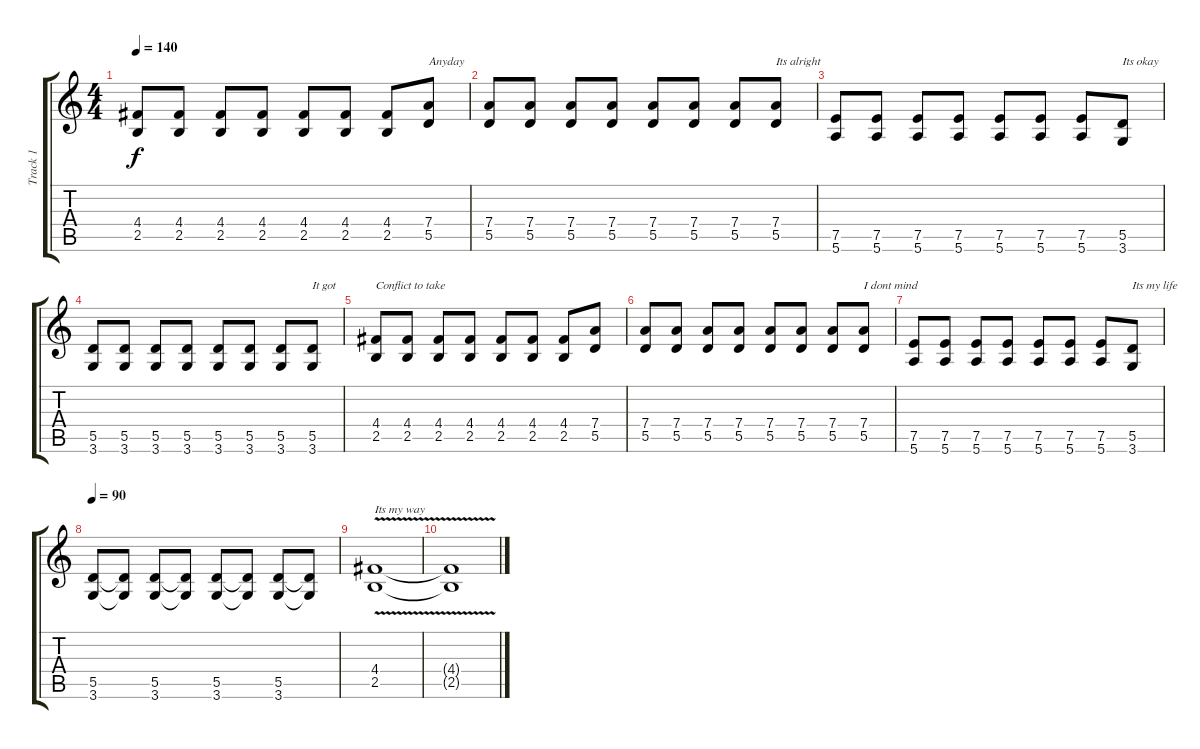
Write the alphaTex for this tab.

\track ("Track 1" "Track 1") {instrument distortionguitar}
\staff {score tabs}
\tuning (E4 B3 G3 D3 A2 E2) {hide}
\ts (4 4)
\tempo 140
\clef g2
\ks c
(4.4 2.5).8{dy f} (4.4 2.5).8 (4.4 2.5).8 (4.4 2.5).8 (4.4 2.5).8 (4.4 2.5).8 (4.4 2.5).8 (7.4 5.5).8{txt "Anyday"} |
(7.4 5.5).8 (7.4 5.5).8 (7.4 5.5).8 (7.4 5.5).8 (7.4 5.5).8 (7.4 5.5).8 (7.4 5.5).8 (7.4 5.5).8{txt "Its alright"} |
(7.5 5.6).8 (7.5 5.6).8 (7.5 5.6).8 (7.5 5.6).8 (7.5 5.6).8 (7.5 5.6).8 (7.5 5.6).8 (5.5 3.6).8{txt "Its okay"} |
(5.5 3.6).8 (5.5 3.6).8 (5.5 3.6).8 (5.5 3.6).8 (5.5 3.6).8 (5.5 3.6).8 (5.5 3.6).8 (5.5 3.6).8{txt "It got"} |
(4.4 2.5).8{txt "Conflict to take"} (4.4 2.5).8 (4.4 2.5).8 (4.4 2.5).8 (4.4 2.5).8 (4.4 2.5).8 (4.4 2.5).8 (7.4 5.5).8 |
(7.4 5.5).8 (7.4 5.5).8 (7.4 5.5).8 (7.4 5.5).8 (7.4 5.5).8 (7.4 5.5).8 (7.4 5.5).8 (7.4 5.5).8{txt "I dont mind"} |
(7.5 5.6).8 (7.5 5.6).8 (7.5 5.6).8 (7.5 5.6).8 (7.5 5.6).8 (7.5 5.6).8 (7.5 5.6).8 (5.5 3.6).8{txt "Its my life"} |
\tempo 90
(5.5 3.6).8 (5.5{t} 3.6{t}).8 (5.5 3.6).8 (5.5{t} 3.6{t}).8 (5.5 3.6).8 (5.5{t} 3.6{t}).8 (5.5 3.6).8 (5.5{t} 3.6{t}).8 |
(4.4{v} 2.5).1{txt "Its my way"} |
(4.4{t} 2.5{t}).1
